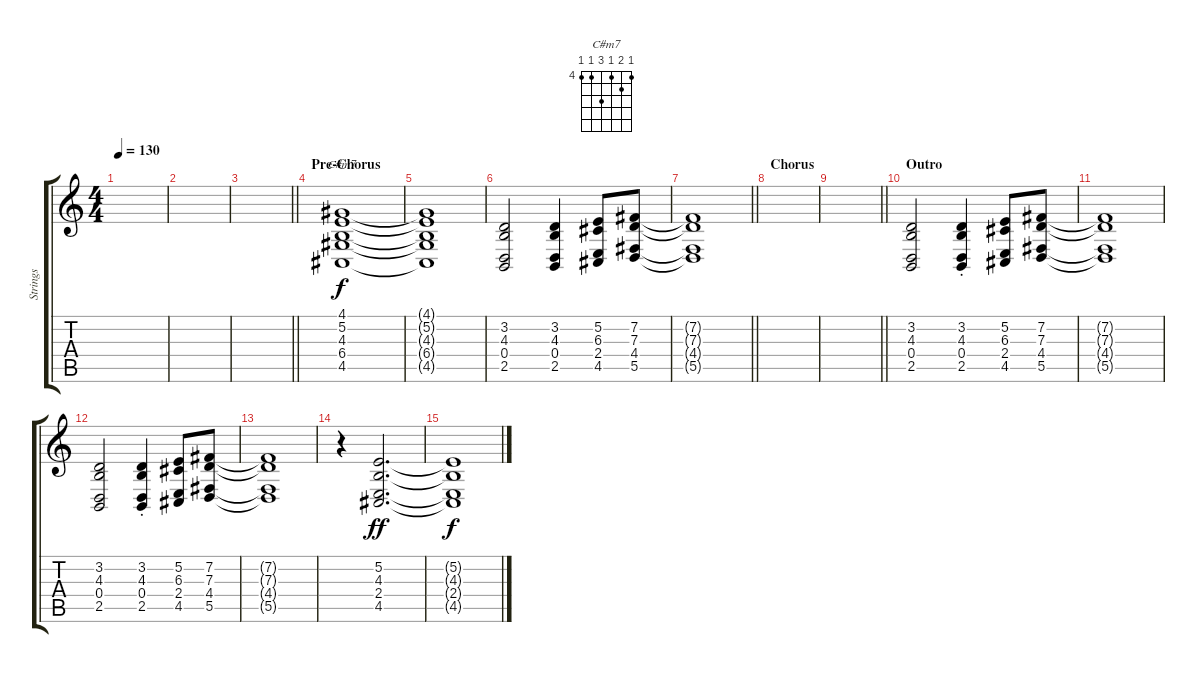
\track ("Strings" "Strings") {instrument stringensemble1}
\staff {score tabs}
\tuning (E4 B3 G3 D3 A2 E2) {hide}
\chord ("C#m7" 4 5 4 6 4 4) {firstfret 4}
\ts (4 4)
\tempo 130
\clef g2
\ks c
|
|
\barLineRight lightlight
|
\section ("" "Pre-Chorus")
(4.1 5.2 4.3 6.4 4.5).1{ch "C#m7"} |
(4.1{t} 5.2{t} 4.3{t} 6.4{t} 4.5{t}).1 |
(3.2 4.3 0.4 2.5).2 (3.2 4.3 0.4 2.5).4 (5.2 6.3 2.4 4.5).8 (7.2 7.3 4.4 5.5).8 |
\barLineRight lightlight
(7.2{t} 7.3{t} 4.4{t} 5.5{t}).1 |
\section ("" "Chorus")
|
\barLineRight lightlight
|
\section ("" "Outro")
(3.2 4.3 0.4 2.5).2 (3.2{st} 4.3{st} 0.4{st} 2.5{st}).4 (5.2 6.3 2.4 4.5).8 (7.2 7.3 4.4 5.5).8 |
(7.2{t} 7.3{t} 4.4{t} 5.5{t}).1 |
(3.2 4.3 0.4 2.5).2 (3.2{st} 4.3{st} 0.4{st} 2.5{st}).4 (5.2 6.3 2.4 4.5).8 (7.2 7.3 4.4 5.5).8 |
(7.2{t} 7.3{t} 4.4{t} 5.5{t}).1 |
r.4 (5.2 4.3 2.4 4.5).2{d dy ff} |
(5.2{t} 4.3{t} 2.4{t} 4.5{t}).1{dy f}
